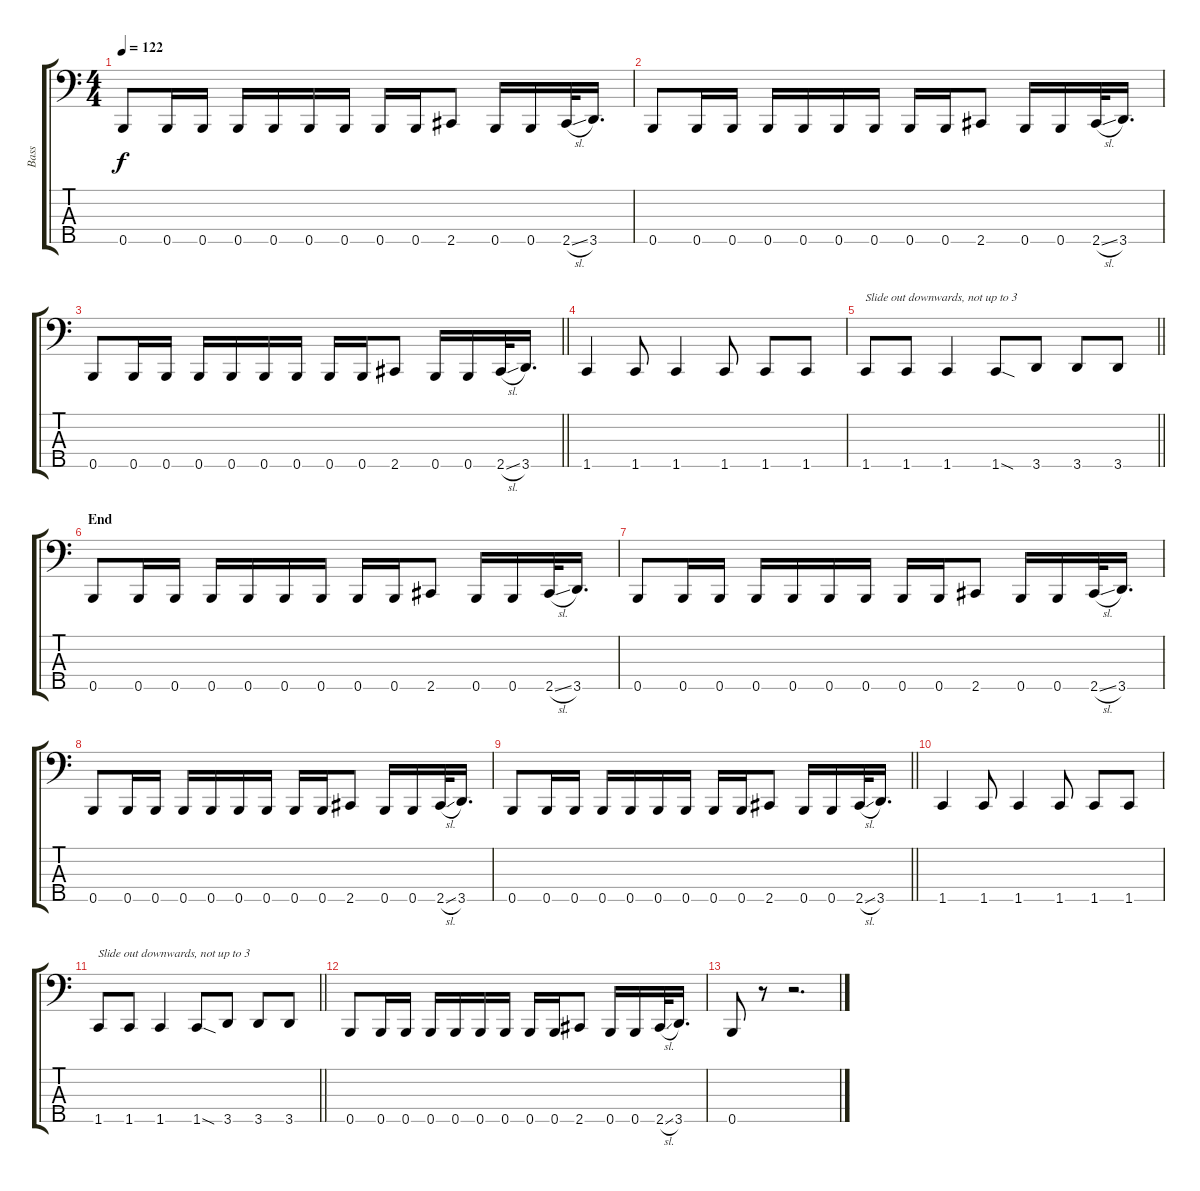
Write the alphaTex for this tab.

\track ("Bass" "Bass") {instrument electricbassfinger}
\staff {score tabs}
\tuning (G2 D2 A1 E1 B0) {hide}
\ts (4 4)
\tempo 122
\clef f4
\ks c
0.5.8{dy f} 0.5.16 0.5.16 0.5.16 0.5.16 0.5.16 0.5.16 0.5.16 0.5.16 2.5.8 0.5.16 0.5.16 2.5{sl}.32 3.5.16{d} |
0.5.8 0.5.16 0.5.16 0.5.16 0.5.16 0.5.16 0.5.16 0.5.16 0.5.16 2.5.8 0.5.16 0.5.16 2.5{sl}.32 3.5.16{d} |
\barLineRight lightlight
0.5.8 0.5.16 0.5.16 0.5.16 0.5.16 0.5.16 0.5.16 0.5.16 0.5.16 2.5.8 0.5.16 0.5.16 2.5{sl}.32 3.5.16{d} |
\section ("" "")
1.5.4 1.5.8 1.5.4 1.5.8 1.5.8 1.5.8 |
\barLineRight lightlight
1.5.8{txt "Slide out downwards, not up to 3"} 1.5.8 1.5.4 1.5{sod}.8 3.5.8 3.5.8 3.5.8 |
\section ("" "End")
0.5.8 0.5.16 0.5.16 0.5.16 0.5.16 0.5.16 0.5.16 0.5.16 0.5.16 2.5.8 0.5.16 0.5.16 2.5{sl}.32 3.5.16{d} |
0.5.8 0.5.16 0.5.16 0.5.16 0.5.16 0.5.16 0.5.16 0.5.16 0.5.16 2.5.8 0.5.16 0.5.16 2.5{sl}.32 3.5.16{d} |
0.5.8 0.5.16 0.5.16 0.5.16 0.5.16 0.5.16 0.5.16 0.5.16 0.5.16 2.5.8 0.5.16 0.5.16 2.5{sl}.32 3.5.16{d} |
\barLineRight lightlight
0.5.8 0.5.16 0.5.16 0.5.16 0.5.16 0.5.16 0.5.16 0.5.16 0.5.16 2.5.8 0.5.16 0.5.16 2.5{sl}.32 3.5.16{d} |
\section ("" "")
1.5.4 1.5.8 1.5.4 1.5.8 1.5.8 1.5.8 |
\barLineRight lightlight
1.5.8{txt "Slide out downwards, not up to 3"} 1.5.8 1.5.4 1.5{sod}.8 3.5.8 3.5.8 3.5.8 |
0.5.8 0.5.16 0.5.16 0.5.16 0.5.16 0.5.16 0.5.16 0.5.16 0.5.16 2.5.8 0.5.16 0.5.16 2.5{sl}.32 3.5.16{d} |
0.5.8 r.8 r.2{d}
